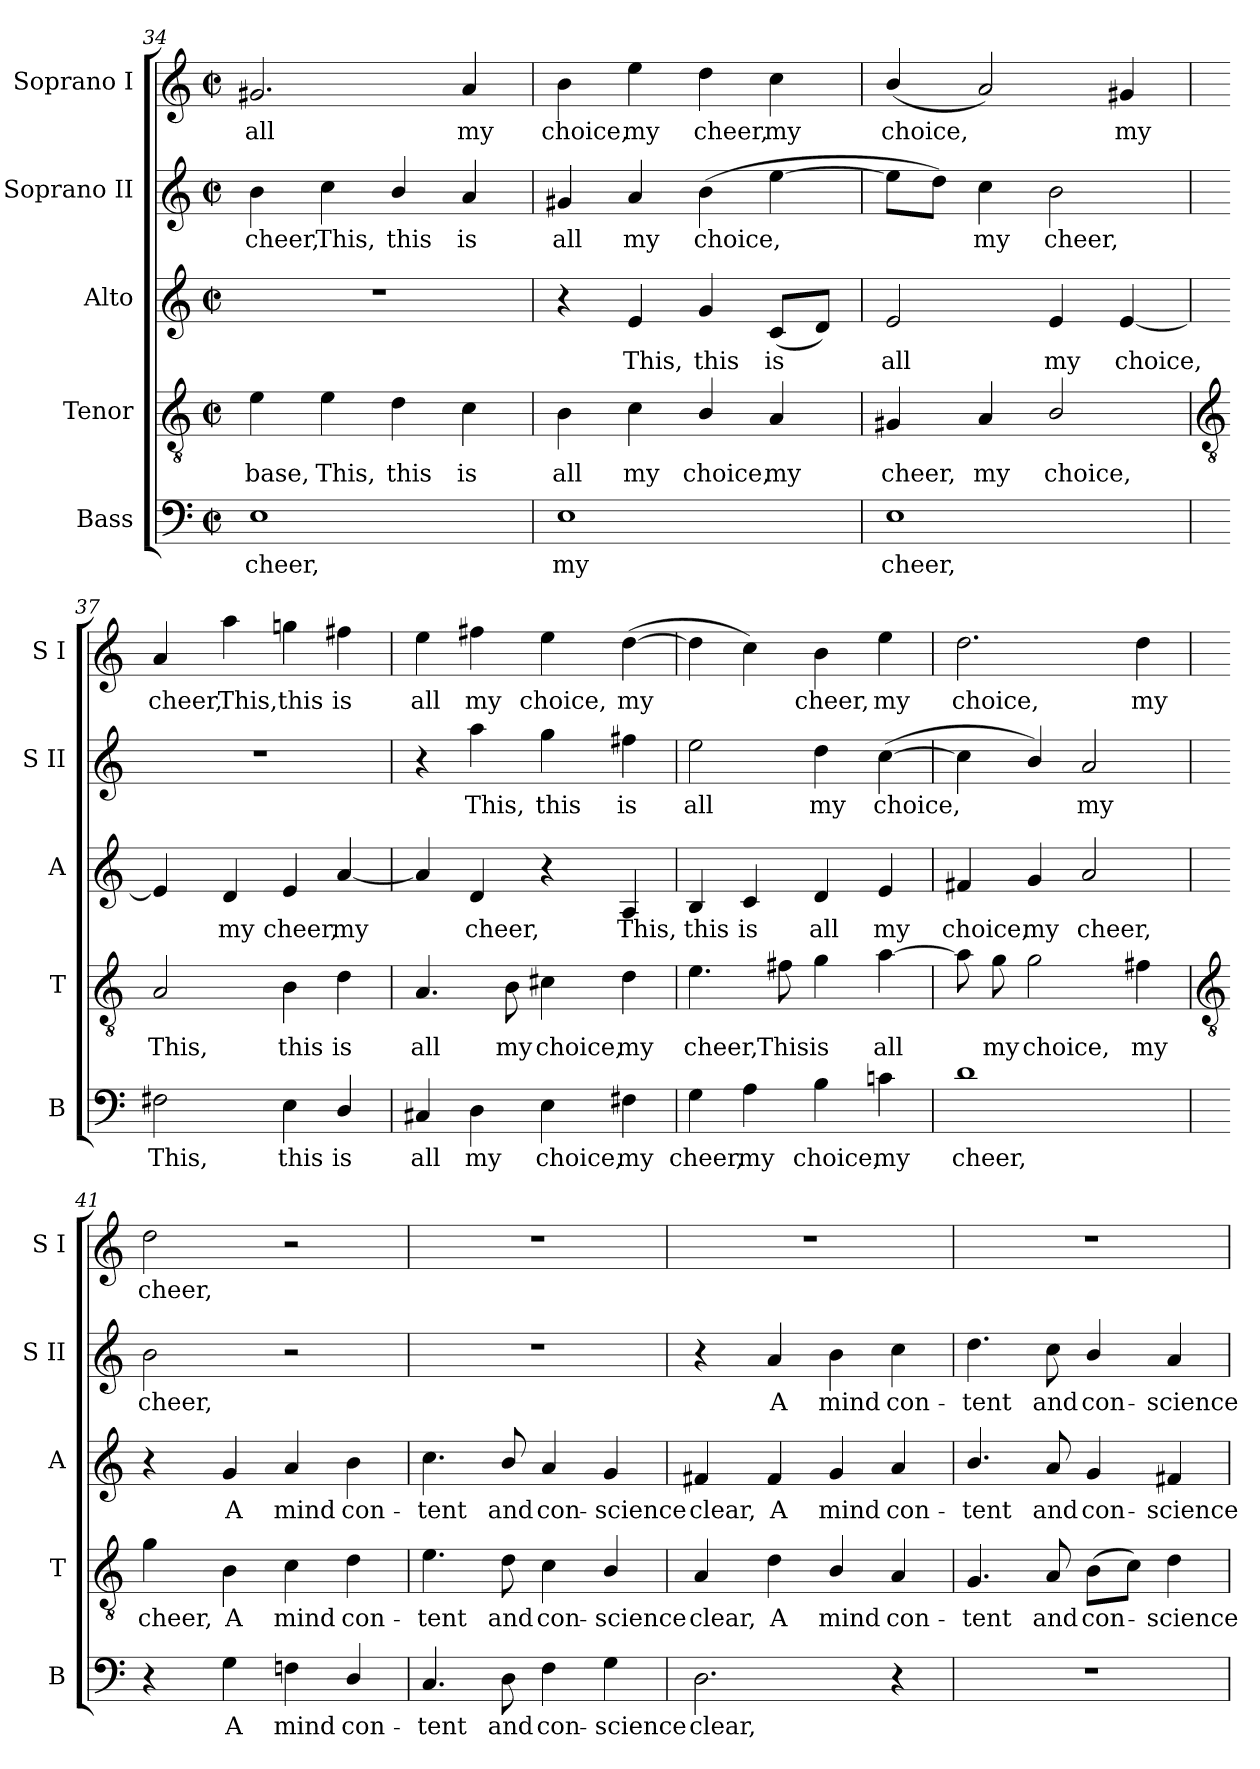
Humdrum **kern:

**kern	**text	**kern	**text	**kern	**text	**kern	**text	**kern	**text
*part5	*part5	*part4	*part4	*part3	*part3	*part2	*part2	*part1	*part1
*staff5	*staff5	*staff4	*staff4	*staff3	*staff3	*staff2	*staff2	*staff1	*staff1
*I"Bass	*	*I"Tenor	*	*I"Alto	*	*I"Soprano II	*	*I"Soprano I	*
*I'B	*	*I'T	*	*I'A	*	*I'S II	*	*I'S I	*
*clefF4	*	*clefGv2	*	*clefG2	*	*clefG2	*	*clefG2	*
*k[]	*	*k[]	*	*k[]	*	*k[]	*	*k[]	*
*C:	*	*C:	*	*C:	*	*C:	*	*C:	*
*M2/2	*	*M2/2	*	*M2/2	*	*M2/2	*	*M2/2	*
*met(c|)	*	*met(c|)	*	*met(c|)	*	*met(c|)	*	*met(c|)	*
=34	=34	=34	=34	=34	=34	=34	=34	=34	=34
!	!LO:LY:b	!	!LO:LY:b	!	!	!	!LO:LY:b	!	!LO:LY:b
1E	cheer,	4e	base,	1r	.	4b	cheer,	2.g#X	all
!	!	!	!LO:LY:b	!	!	!	!LO:LY:b	!	!
.	.	4e	This,	.	.	4cc	This,	.	.
!	!	!	!LO:LY:b	!	!	!	!LO:LY:b	!	!
.	.	4d	this	.	.	4b/	this	.	.
!	!	!	!LO:LY:b	!	!	!	!LO:LY:b	!	!LO:LY:b
.	.	4c	is	.	.	4a	is	4a	my
=35	=35	=35	=35	=35	=35	=35	=35	=35	=35
!	!LO:LY:b	!	!LO:LY:b	!	!	!	!LO:LY:b	!	!LO:LY:b
1E	my	4B	all	4r	.	4g#X	all	4b	choice,
!	!	!	!LO:LY:b	!	!LO:LY:b	!	!LO:LY:b	!	!LO:LY:b
.	.	4c	my	4e	This,	4a	my	4ee	my
!	!	!	!LO:LY:b	!	!LO:LY:b	!	!LO:LY:b	!	!LO:LY:b
.	.	4B/	choice,	4g	this	(>4b	choice,	4dd	cheer,
!	!	!	!LO:LY:b	!	!LO:LY:b	!	!	!	!LO:LY:b
.	.	4A	my	(<8cL	is	[4ee	.	4cc	my
.	.	.	.	8dJ)	.	.	.	.	.
=36	=36	=36	=36	=36	=36	=36	=36	=36	=36
!	!LO:LY:b	!	!LO:LY:b	!	!LO:LY:b	!	!	!	!LO:LY:b
1E	cheer,	4G#X	cheer,	2e	all	8eeL]	.	(<4b/	choice,
.	.	.	.	.	.	8ddJ)	.	.	.
!	!	!	!LO:LY:b	!	!	!	!LO:LY:b	!	!
.	.	4A	my	.	.	4cc	my	2a)	.
!	!	!	!LO:LY:b	!	!LO:LY:b	!	!LO:LY:b	!	!
.	.	2B/	choice,	4e	my	2b	cheer,	.	.
!	!	!	!	!	!LO:LY:b	!	!	!	!LO:LY:b
.	.	.	.	[4e	choice,	.	.	4g#X	my
!!LO:LB:g=z
=37	=37	=37	=37	=37	=37	=37	=37	=37	=37
*	*	*clefGv2	*	*	*	*	*	*	*
!	!LO:LY:b	!	!LO:LY:b	!	!	!	!	!	!LO:LY:b
2F#X	This,	2A	This,	4e]	.	1r	.	4a	cheer,
!	!	!	!	!	!LO:LY:b	!	!	!	!LO:LY:b
.	.	.	.	4d	my	.	.	4aa	This,
!	!LO:LY:b	!	!LO:LY:b	!	!LO:LY:b	!	!	!	!LO:LY:b
4E	this	4B	this	4e	cheer,	.	.	4ggn	this
!	!LO:LY:b	!	!LO:LY:b	!	!LO:LY:b	!	!	!	!LO:LY:b
4D/	is	4d	is	[4a	my	.	.	4ff#X	is
=38	=38	=38	=38	=38	=38	=38	=38	=38	=38
!	!LO:LY:b	!	!LO:LY:b	!	!	!	!	!	!LO:LY:b
4C#X	all	4.A	all	4a]	.	4r	.	4ee	all
!	!LO:LY:b	!	!	!	!LO:LY:b	!	!LO:LY:b	!	!LO:LY:b
4D	my	.	.	4d	cheer,	4aa	This,	4ff#X	my
!	!	!	!LO:LY:b	!	!	!	!	!	!
.	.	8B	my	.	.	.	.	.	.
!	!LO:LY:b	!	!LO:LY:b	!	!	!	!LO:LY:b	!	!LO:LY:b
4E	choice,	4c#X	choice,	4r	.	4gg	this	4ee	choice,
!	!LO:LY:b	!	!LO:LY:b	!	!LO:LY:b	!	!LO:LY:b	!	!LO:LY:b
4F#X	my	4d	my	4A	This,	4ff#X	is	(>[4dd	my
=39	=39	=39	=39	=39	=39	=39	=39	=39	=39
!	!LO:LY:b	!	!LO:LY:b	!	!LO:LY:b	!	!LO:LY:b	!	!
4G	cheer,	4.e	cheer,	4B	this	2ee	all	4dd]	.
!	!LO:LY:b	!	!	!	!LO:LY:b	!	!	!	!
4A	my	.	.	4c	is	.	.	4cc)	.
!	!	!	!LO:LY:b	!	!	!	!	!	!
.	.	8f#X	This	.	.	.	.	.	.
!	!LO:LY:b	!	!LO:LY:b	!	!LO:LY:b	!	!LO:LY:b	!	!LO:LY:b
4B	choice,	4g	is	4d	all	4dd	my	4b	cheer,
!	!LO:LY:b	!	!LO:LY:b	!	!LO:LY:b	!	!LO:LY:b	!	!LO:LY:b
4cn	my	[4a	all	4e	my	(>[4cc	choice,	4ee	my
=40	=40	=40	=40	=40	=40	=40	=40	=40	=40
!	!LO:LY:b	!	!	!	!LO:LY:b	!	!	!	!LO:LY:b
1d	cheer,	8a]	.	4f#X	choice,	4cc]	.	2.dd	choice,
!	!	!	!LO:LY:b	!	!	!	!	!	!
.	.	8g	my	.	.	.	.	.	.
!	!	!	!LO:LY:b	!	!LO:LY:b	!	!	!	!
.	.	2g	choice,	4g	my	4b/)	.	.	.
!	!	!	!	!	!LO:LY:b	!	!LO:LY:b	!	!
.	.	.	.	2a	cheer,	2a	my	.	.
!	!	!	!LO:LY:b	!	!	!	!	!	!LO:LY:b
.	.	4f#X	my	.	.	.	.	4dd	my
!!LO:LB:g=z
=41	=41	=41	=41	=41	=41	=41	=41	=41	=41
*	*	*clefGv2	*	*	*	*	*	*	*
!	!	!	!LO:LY:b	!	!	!	!LO:LY:b	!	!LO:LY:b
4r	.	4g	cheer,	4r	.	2b	cheer,	2dd	cheer,
!	!LO:LY:b	!	!LO:LY:b	!	!LO:LY:b	!	!	!	!
4G	A	4B	A	4g	A	.	.	.	.
!	!LO:LY:b	!	!LO:LY:b	!	!LO:LY:b	!	!	!	!
4Fn	mind	4c	mind	4a	mind	2r	.	2r	.
!	!LO:LY:b	!	!LO:LY:b	!	!LO:LY:b	!	!	!	!
4D/	con-	4d	con-	4b	con-	.	.	.	.
=42	=42	=42	=42	=42	=42	=42	=42	=42	=42
!	!LO:LY:b	!	!LO:LY:b	!	!LO:LY:b	!	!	!	!
4.C	-tent	4.e	-tent	4.cc	-tent	1r	.	1r	.
!	!LO:LY:b	!	!LO:LY:b	!	!LO:LY:b	!	!	!	!
8D	and	8d	and	8b/	and	.	.	.	.
!	!LO:LY:b	!	!LO:LY:b	!	!LO:LY:b	!	!	!	!
4F	con-	4c	con-	4a	con-	.	.	.	.
!	!LO:LY:b	!	!LO:LY:b	!	!LO:LY:b	!	!	!	!
4G	-science	4B/	-science	4g	-science	.	.	.	.
=43	=43	=43	=43	=43	=43	=43	=43	=43	=43
!	!LO:LY:b	!	!LO:LY:b	!	!LO:LY:b	!	!	!	!
2.D	clear,	4A	clear,	4f#X	clear,	4r	.	1r	.
!	!	!	!LO:LY:b	!	!LO:LY:b	!	!LO:LY:b	!	!
.	.	4d	A	4f#	A	4a	A	.	.
!	!	!	!LO:LY:b	!	!LO:LY:b	!	!LO:LY:b	!	!
.	.	4B/	mind	4g	mind	4b	mind	.	.
!	!	!	!LO:LY:b	!	!LO:LY:b	!	!LO:LY:b	!	!
4r	.	4A	con-	4a	con-	4cc	con-	.	.
=44	=44	=44	=44	=44	=44	=44	=44	=44	=44
!	!	!	!LO:LY:b	!	!LO:LY:b	!	!LO:LY:b	!	!
1r	.	4.G	-tent	4.b/	-tent	4.dd	-tent	1r	.
!	!	!	!LO:LY:b	!	!LO:LY:b	!	!LO:LY:b	!	!
.	.	8A	and	8a	and	8cc	and	.	.
!	!	!	!LO:LY:b	!	!LO:LY:b	!	!LO:LY:b	!	!
.	.	(>8BL	con-	4g	con-	4b/	con-	.	.
.	.	8cJ)	.	.	.	.	.	.	.
!	!	!	!LO:LY:b	!	!LO:LY:b	!	!LO:LY:b	!	!
.	.	4d	-science	4f#X	-science	4a	-science	.	.
=	=	=	=	=	=	=	=	=	=
*-	*-	*-	*-	*-	*-	*-	*-	*-	*-
